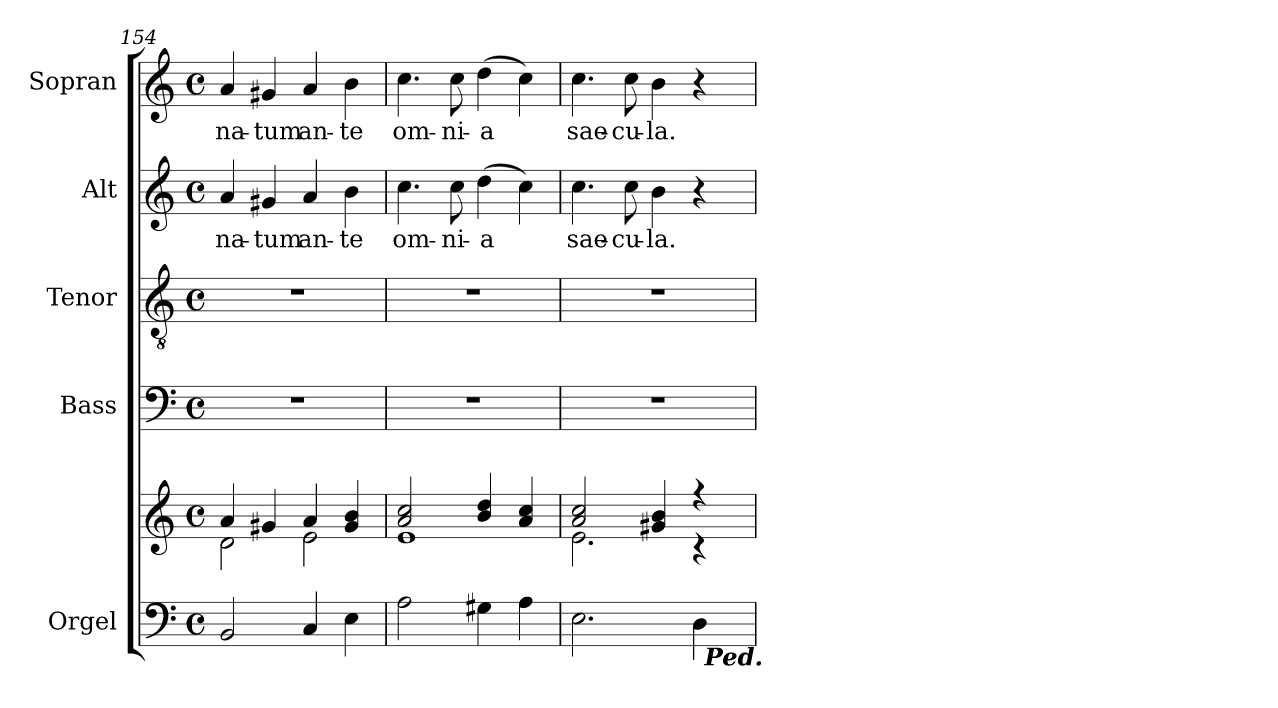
**kern	**kern	**kern	**kern	**kern	**text	**kern	**text
*part5	*part5	*part4	*part3	*part2	*part2	*part1	*part1
*staff6	*staff5	*staff4	*staff3	*staff2	*staff2	*staff1	*staff1
*I"Orgel	*	*I"Bass	*I"Tenor	*I"Alt	*	*I"Sopran	*
*I'Org.	*	*I'B.	*I'T.	*I'A.	*	*I'S.	*
!!LO:LB:g=z
*clefF4	*clefG2	*clefF4	*clefGv2	*clefG2	*	*clefG2	*
*k[]	*k[]	*k[]	*k[]	*k[]	*	*k[]	*
*C:	*C:	*C:	*C:	*C:	*	*C:	*
*M4/4	*M4/4	*M4/4	*M4/4	*M4/4	*	*M4/4	*
*met(c)	*met(c)	*met(c)	*met(c)	*met(c)	*	*met(c)	*
=154	=154	=154	=154	=154	=154	=154	=154
*	*^	*	*	*	*	*	*
!	!	!	!	!	!	!LO:LY:b	!	!LO:LY:b
2BB/	4a/	2d\	1r	1r	4a/	na-	4a/	na-
!	!	!	!	!	!	!LO:LY:b	!	!LO:LY:b
.	4g#X/	.	.	.	4g#X/	-tum	4g#X/	-tum
!	!	!	!	!	!	!LO:LY:b	!	!LO:LY:b
4C/	4a/	2e\	.	.	4a/	an-	4a/	an-
!	!	!	!	!	!	!LO:LY:b	!	!LO:LY:b
4E\	4g#/ 4b/	.	.	.	4b\	-te	4b\	-te
=155	=155	=155	=155	=155	=155	=155	=155	=155
!	!	!	!	!	!	!LO:LY:b	!	!LO:LY:b
2A\	2a/ 2cc/	1e	1r	1r	4.cc\	om-	4.cc\	om-
!	!	!	!	!	!	!LO:LY:b	!	!LO:LY:b
.	.	.	.	.	8cc\	-ni-	8cc\	-ni-
!	!	!	!	!	!	!LO:LY:b	!	!LO:LY:b
4G#X\	4b/ 4dd/	.	.	.	(>4dd\	-a	(>4dd\	-a
4A\	4a/ 4cc/	.	.	.	4cc\)	.	4cc\)	.
=156	=156	=156	=156	=156	=156	=156	=156	=156
!	!	!	!	!	!	!LO:LY:b	!	!LO:LY:b
*^	*	*	*	*	*	*	*	*
2.E\	2ryy	2a/ 2cc/	2.e\	1r	1r	4.cc\	sae-	4.cc\	sae-
!	!	!	!	!	!	!	!LO:LY:b	!	!LO:LY:b
.	.	.	.	.	.	8cc\	-cu-	8cc\	-cu-
!	!	!	!	!	!	!	!LO:LY:b	!	!LO:LY:b
.	4ryy	4g#X/ 4b/	.	.	.	4b\	-la.	4b\	-la.
4D\	32ryy	4r	4r	.	.	4r	.	4r	.
!	!LO:TX:b:Bi:t=Ped.	!	!	!	!	!	!	!	!
.	8..ryy	.	.	.	.	.	.	.	.
*v	*v	*	*	*	*	*	*	*	*
*	*v	*v	*	*	*	*	*	*
=	=	=	=	=	=	=	=
*-	*-	*-	*-	*-	*-	*-	*-
